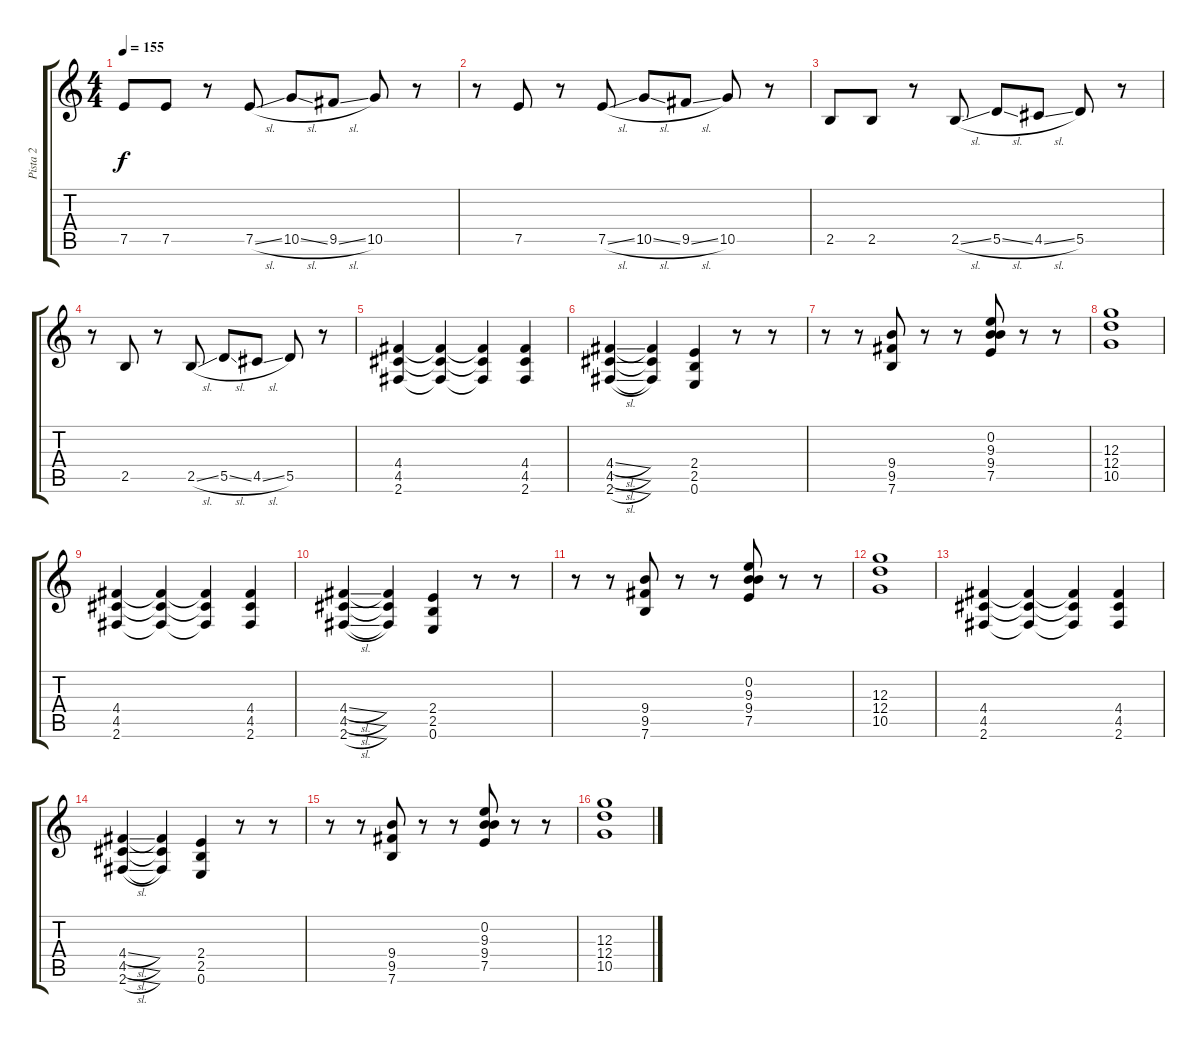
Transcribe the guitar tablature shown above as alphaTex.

\track ("Pista 2" "Pista 2") {instrument distortionguitar}
\staff {score tabs}
\tuning (E4 B3 G3 D3 A2 E2) {hide}
\ts (4 4)
\tempo 155
\clef g2
\ks c
7.5.8{dy f} 7.5.8 r.8 7.5{sl}.8 10.5{sl}.8 9.5{sl}.8 10.5.8 r.8 |
r.8 7.5.8 r.8 7.5{sl}.8 10.5{sl}.8 9.5{sl}.8 10.5.8 r.8 |
2.5.8 2.5.8 r.8 2.5{sl}.8 5.5{sl}.8 4.5{sl}.8 5.5.8 r.8 |
r.8 2.5.8 r.8 2.5{sl}.8 5.5{sl}.8 4.5{sl}.8 5.5.8 r.8 |
(4.4 4.5 2.6).4 (4.4{t} 4.5{t} 2.6{t}).4 (4.4{t} 4.5{t} 2.6{t}).4 (4.4 4.5 2.6).4 |
(4.4{sl} 4.5{sl} 2.6{sl}).4 (4.4{t} 4.5{t} 2.6{t}).4 (2.4 2.5 0.6).4 r.8 r.8 |
r.8 r.8 (9.4 9.5 7.6).8 r.8 r.8 (0.2 9.3 9.4 7.5).8 r.8 r.8 |
(12.3 12.4 10.5).1 |
(4.4 4.5 2.6).4 (4.4{t} 4.5{t} 2.6{t}).4 (4.4{t} 4.5{t} 2.6{t}).4 (4.4 4.5 2.6).4 |
(4.4{sl} 4.5{sl} 2.6{sl}).4 (4.4{t} 4.5{t} 2.6{t}).4 (2.4 2.5 0.6).4 r.8 r.8 |
r.8 r.8 (9.4 9.5 7.6).8 r.8 r.8 (0.2 9.3 9.4 7.5).8 r.8 r.8 |
(12.3 12.4 10.5).1 |
(4.4 4.5 2.6).4 (4.4{t} 4.5{t} 2.6{t}).4 (4.4{t} 4.5{t} 2.6{t}).4 (4.4 4.5 2.6).4 |
(4.4{sl} 4.5{sl} 2.6{sl}).4 (4.4{t} 4.5{t} 2.6{t}).4 (2.4 2.5 0.6).4 r.8 r.8 |
r.8 r.8 (9.4 9.5 7.6).8 r.8 r.8 (0.2 9.3 9.4 7.5).8 r.8 r.8 |
(12.3 12.4 10.5).1
